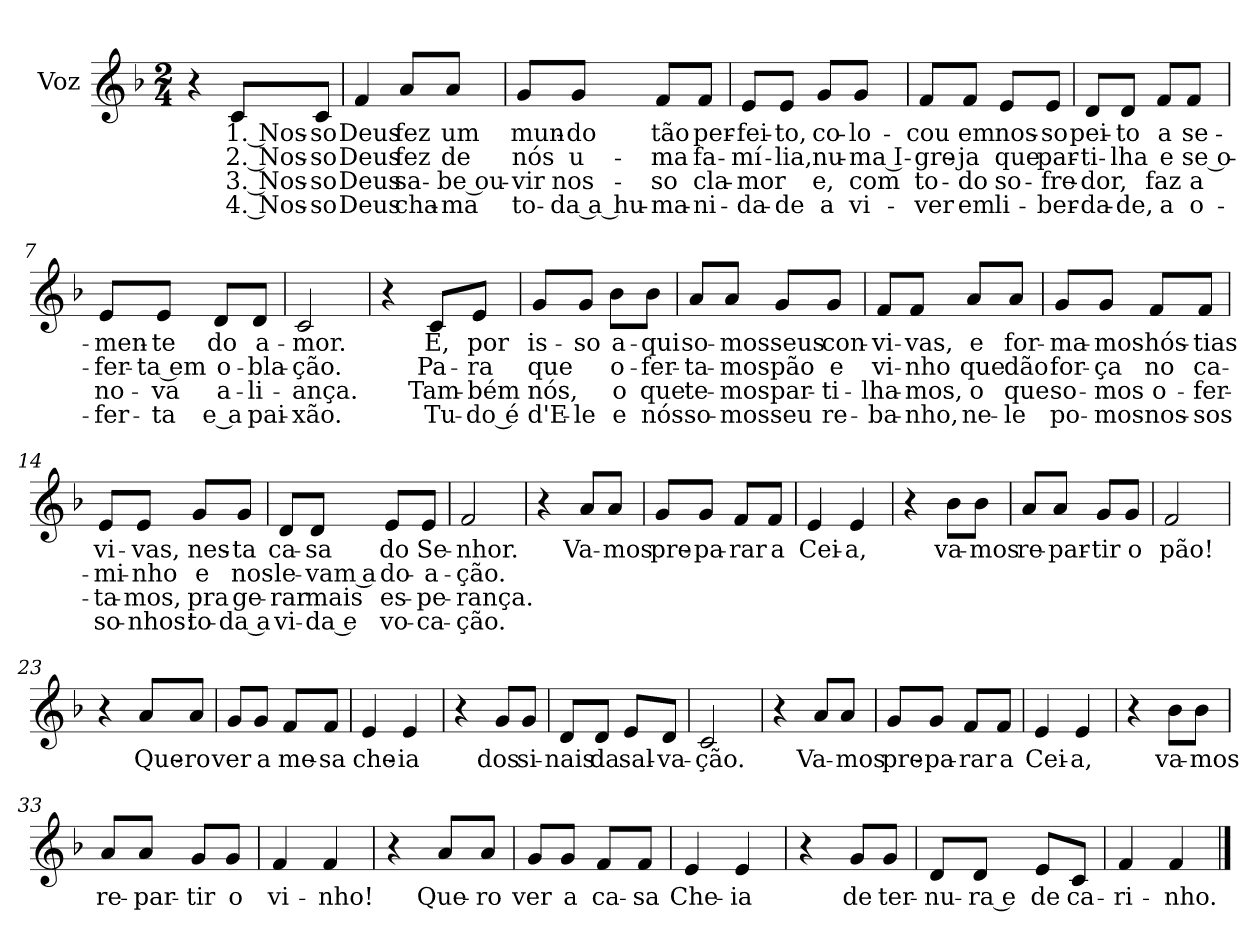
**kern	**text	**text	**text	**text
*part1	*part1	*part1	*part1	*part1
*staff1	*staff1	*staff1	*staff1	*staff1
*I"Voz	*	*	*	*
*I'Vo.	*	*	*	*
*clefG2	*	*	*	*
*k[b-]	*	*	*	*
*M2/4	*	*	*	*
*MM100	*	*	*	*
=1	=1	=1	=1	=1
4r	.	.	.	.
!	!LO:LY:b	!LO:LY:b	!LO:LY:b	!LO:LY:b
8c/L	1. Nos-	2. Nos-	3. Nos-	4. Nos-
!	!LO:LY:b	!LO:LY:b	!LO:LY:b	!LO:LY:b
8c/J	-so	-so	-so	-so
=2	=2	=2	=2	=2
!	!LO:LY:b	!LO:LY:b	!LO:LY:b	!LO:LY:b
4f/	Deus	Deus	Deus	Deus
!	!LO:LY:b	!LO:LY:b	!LO:LY:b	!LO:LY:b
8a/L	fez	fez	sa-	cha-
!	!LO:LY:b	!LO:LY:b	!LO:LY:b	!LO:LY:b
8a/J	um	de	-be ou-	-ma
=3	=3	=3	=3	=3
!	!LO:LY:b	!LO:LY:b	!LO:LY:b	!LO:LY:b
8g/L	mun-	nós	-vir	to-
!	!LO:LY:b	!LO:LY:b	!LO:LY:b	!LO:LY:b
8g/J	-do	u-	nos-	-da a hu-
!	!LO:LY:b	!LO:LY:b	!LO:LY:b	!LO:LY:b
8f/L	tão	-ma	-so	-ma-
!	!LO:LY:b	!LO:LY:b	!LO:LY:b	!LO:LY:b
8f/J	per-	fa-	cla-	-ni-
=4	=4	=4	=4	=4
!	!LO:LY:b	!LO:LY:b	!LO:LY:b	!LO:LY:b
8e/L	-fei-	-mí-	-mor	-da-
!	!LO:LY:b	!LO:LY:b	!	!LO:LY:b
8e/J	-to,	-lia,	.	-de
!	!LO:LY:b	!LO:LY:b	!LO:LY:b	!LO:LY:b
8g/L	co-	nu-	e,	a
!	!LO:LY:b	!LO:LY:b	!LO:LY:b	!LO:LY:b
8g/J	-lo-	-ma I-	com	vi-
=5	=5	=5	=5	=5
!	!LO:LY:b	!LO:LY:b	!LO:LY:b	!LO:LY:b
8f/L	-cou	-gre-	to-	-ver
!	!LO:LY:b	!LO:LY:b	!LO:LY:b	!LO:LY:b
8f/J	em	-ja	-do	em
!	!LO:LY:b	!LO:LY:b	!LO:LY:b	!LO:LY:b
8e/L	nos-	que	so-	li-
!	!LO:LY:b	!LO:LY:b	!LO:LY:b	!LO:LY:b
8e/J	-so	par-	-fre-	-ber-
!!LO:LB:g=z
=6	=6	=6	=6	=6
!	!LO:LY:b	!LO:LY:b	!LO:LY:b	!LO:LY:b
8d/L	pei-	-ti-	-dor,	-da-
!	!LO:LY:b	!LO:LY:b	!	!LO:LY:b
8d/J	-to	-lha	.	-de,
!	!LO:LY:b	!LO:LY:b	!LO:LY:b	!LO:LY:b
8f/L	a	e	faz	a
!	!LO:LY:b	!LO:LY:b	!LO:LY:b	!LO:LY:b
8f/J	se-	se o-	a	o-
=7	=7	=7	=7	=7
!	!LO:LY:b	!LO:LY:b	!LO:LY:b	!LO:LY:b
8e/L	-men-	-fer-	no-	-fer-
!	!LO:LY:b	!LO:LY:b	!LO:LY:b	!LO:LY:b
8e/J	-te	-ta em	-va	-ta
!	!LO:LY:b	!LO:LY:b	!LO:LY:b	!LO:LY:b
8d/L	do	o-	a-	e a
!	!LO:LY:b	!LO:LY:b	!LO:LY:b	!LO:LY:b
8d/J	a-	-bla-	-li-	pai-
=8	=8	=8	=8	=8
!	!LO:LY:b	!LO:LY:b	!LO:LY:b	!LO:LY:b
2c/	-mor.	-ção.	-ança.	-xão.
=9	=9	=9	=9	=9
4r	.	.	.	.
!	!LO:LY:b	!LO:LY:b	!LO:LY:b	!LO:LY:b
8c/L	E,	Pa-	Tam-	Tu-
!	!LO:LY:b	!LO:LY:b	!LO:LY:b	!LO:LY:b
8e/J	por	-ra	-bém	-do é
=10	=10	=10	=10	=10
!	!LO:LY:b	!LO:LY:b	!LO:LY:b	!LO:LY:b
8g/L	is-	que	nós,	d'E-
!	!LO:LY:b	!	!	!LO:LY:b
8g/J	-so	.	.	-le
!	!LO:LY:b	!LO:LY:b	!LO:LY:b	!LO:LY:b
8b-\L	a-	o-	o	e
!	!LO:LY:b	!LO:LY:b	!LO:LY:b	!LO:LY:b
8b-\J	-qui	-fer-	que	nós
=11	=11	=11	=11	=11
!	!LO:LY:b	!LO:LY:b	!LO:LY:b	!LO:LY:b
8a/L	so-	-ta-	te-	so-
!	!LO:LY:b	!LO:LY:b	!LO:LY:b	!LO:LY:b
8a/J	-mos	-mos	-mos	-mos
!	!LO:LY:b	!LO:LY:b	!LO:LY:b	!LO:LY:b
8g/L	seus	pão	par-	seu
!	!LO:LY:b	!LO:LY:b	!LO:LY:b	!LO:LY:b
8g/J	con-	e	-ti-	re-
!!LO:LB:g=z
=12	=12	=12	=12	=12
!	!LO:LY:b	!LO:LY:b	!LO:LY:b	!LO:LY:b
8f/L	-vi-	vi-	-lha-	-ba-
!	!LO:LY:b	!LO:LY:b	!LO:LY:b	!LO:LY:b
8f/J	-vas,	-nho	-mos,	-nho,
!	!LO:LY:b	!LO:LY:b	!LO:LY:b	!LO:LY:b
8a/L	e	que	o	ne-
!	!LO:LY:b	!LO:LY:b	!LO:LY:b	!LO:LY:b
8a/J	for-	dão	que	-le
=13	=13	=13	=13	=13
!	!LO:LY:b	!LO:LY:b	!LO:LY:b	!LO:LY:b
8g/L	-ma-	for-	so-	po-
!	!LO:LY:b	!LO:LY:b	!LO:LY:b	!LO:LY:b
8g/J	-mos	-ça	-mos	-mos
!	!LO:LY:b	!LO:LY:b	!LO:LY:b	!LO:LY:b
8f/L	hós-	no	o-	nos-
!	!LO:LY:b	!LO:LY:b	!LO:LY:b	!LO:LY:b
8f/J	-tias	ca-	-fer-	-sos
=14	=14	=14	=14	=14
!	!LO:LY:b	!LO:LY:b	!LO:LY:b	!LO:LY:b
8e/L	vi-	-mi-	-ta-	so-
!	!LO:LY:b	!LO:LY:b	!LO:LY:b	!LO:LY:b
8e/J	-vas,	-nho	-mos,	-nhos:
!	!LO:LY:b	!LO:LY:b	!LO:LY:b	!LO:LY:b
8g/L	nes-	e	pra	to-
!	!LO:LY:b	!LO:LY:b	!LO:LY:b	!LO:LY:b
8g/J	-ta	nos	ge-	-da a
=15	=15	=15	=15	=15
!	!LO:LY:b	!LO:LY:b	!LO:LY:b	!LO:LY:b
8d/L	ca-	le-	-rar	vi-
!	!LO:LY:b	!LO:LY:b	!LO:LY:b	!LO:LY:b
8d/J	-sa	-vam a	mais	-da e
!	!LO:LY:b	!LO:LY:b	!LO:LY:b	!LO:LY:b
8e/L	do	do-	es-	vo-
!	!LO:LY:b	!LO:LY:b	!LO:LY:b	!LO:LY:b
8e/J	Se-	-a-	-pe-	-ca-
=16	=16	=16	=16	=16
!	!LO:LY:b	!LO:LY:b	!LO:LY:b	!LO:LY:b
2f/	-nhor.	-ção.	-rança.	-ção.
!!LO:LB:g=z
=17	=17	=17	=17	=17
4r	.	.	.	.
!	!LO:LY:b	!	!	!
8a/L	Va-	.	.	.
!	!LO:LY:b	!	!	!
8a/J	-mos	.	.	.
=18	=18	=18	=18	=18
!	!LO:LY:b	!	!	!
8g/L	pre-	.	.	.
!	!LO:LY:b	!	!	!
8g/J	-pa-	.	.	.
!	!LO:LY:b	!	!	!
8f/L	-rar	.	.	.
!	!LO:LY:b	!	!	!
8f/J	a	.	.	.
=19	=19	=19	=19	=19
!	!LO:LY:b	!	!	!
4e/	Cei-	.	.	.
!	!LO:LY:b	!	!	!
4e/	-a,	.	.	.
=20	=20	=20	=20	=20
4r	.	.	.	.
!	!LO:LY:b	!	!	!
8b-\L	va-	.	.	.
!	!LO:LY:b	!	!	!
8b-\J	-mos	.	.	.
=21	=21	=21	=21	=21
!	!LO:LY:b	!	!	!
8a/L	re-	.	.	.
!	!LO:LY:b	!	!	!
8a/J	-par-	.	.	.
!	!LO:LY:b	!	!	!
8g/L	-tir	.	.	.
!	!LO:LY:b	!	!	!
8g/J	o	.	.	.
=22	=22	=22	=22	=22
!	!LO:LY:b	!	!	!
2f/	pão!	.	.	.
=23	=23	=23	=23	=23
4r	.	.	.	.
!	!LO:LY:b	!	!	!
8a/L	Que-	.	.	.
!	!LO:LY:b	!	!	!
8a/J	-ro	.	.	.
=24	=24	=24	=24	=24
!	!LO:LY:b	!	!	!
8g/L	ver	.	.	.
!	!LO:LY:b	!	!	!
8g/J	a	.	.	.
!	!LO:LY:b	!	!	!
8f/L	me-	.	.	.
!	!LO:LY:b	!	!	!
8f/J	-sa	.	.	.
=25	=25	=25	=25	=25
!	!LO:LY:b	!	!	!
4e/	che-	.	.	.
!	!LO:LY:b	!	!	!
4e/	-ia	.	.	.
=26	=26	=26	=26	=26
4r	.	.	.	.
!	!LO:LY:b	!	!	!
8g/L	dos	.	.	.
!	!LO:LY:b	!	!	!
8g/J	si-	.	.	.
!!LO:LB:g=z
=27	=27	=27	=27	=27
!	!LO:LY:b	!	!	!
8d/L	-nais	.	.	.
!	!LO:LY:b	!	!	!
8d/J	da	.	.	.
!	!LO:LY:b	!	!	!
8e/L	sal-	.	.	.
!	!LO:LY:b	!	!	!
8d/J	-va-	.	.	.
=28	=28	=28	=28	=28
!	!LO:LY:b	!	!	!
2c/	-ção.	.	.	.
=29	=29	=29	=29	=29
4r	.	.	.	.
!	!LO:LY:b	!	!	!
8a/L	Va-	.	.	.
!	!LO:LY:b	!	!	!
8a/J	-mos	.	.	.
=30	=30	=30	=30	=30
!	!LO:LY:b	!	!	!
8g/L	pre-	.	.	.
!	!LO:LY:b	!	!	!
8g/J	-pa-	.	.	.
!	!LO:LY:b	!	!	!
8f/L	-rar	.	.	.
!	!LO:LY:b	!	!	!
8f/J	a	.	.	.
=31	=31	=31	=31	=31
!	!LO:LY:b	!	!	!
4e/	Cei-	.	.	.
!	!LO:LY:b	!	!	!
4e/	a,	.	.	.
=32	=32	=32	=32	=32
4r	.	.	.	.
!	!LO:LY:b	!	!	!
8b-\L	va-	.	.	.
!	!LO:LY:b	!	!	!
8b-\J	-mos	.	.	.
=33	=33	=33	=33	=33
!	!LO:LY:b	!	!	!
8a/L	re-	.	.	.
!	!LO:LY:b	!	!	!
8a/J	-par-	.	.	.
!	!LO:LY:b	!	!	!
8g/L	-tir	.	.	.
!	!LO:LY:b	!	!	!
8g/J	o	.	.	.
=34	=34	=34	=34	=34
!	!LO:LY:b	!	!	!
4f/	vi-	.	.	.
!	!LO:LY:b	!	!	!
4f/	-nho!	.	.	.
=35	=35	=35	=35	=35
4r	.	.	.	.
!	!LO:LY:b	!	!	!
8a/L	Que-	.	.	.
!	!LO:LY:b	!	!	!
8a/J	-ro	.	.	.
!!LO:LB:g=z
=36	=36	=36	=36	=36
!	!LO:LY:b	!	!	!
8g/L	ver	.	.	.
!	!LO:LY:b	!	!	!
8g/J	a	.	.	.
!	!LO:LY:b	!	!	!
8f/L	ca-	.	.	.
!	!LO:LY:b	!	!	!
8f/J	-sa	.	.	.
=37	=37	=37	=37	=37
!	!LO:LY:b	!	!	!
4e/	Che-	.	.	.
!	!LO:LY:b	!	!	!
4e/	-ia	.	.	.
=38	=38	=38	=38	=38
4r	.	.	.	.
!	!LO:LY:b	!	!	!
8g/L	de	.	.	.
!	!LO:LY:b	!	!	!
8g/J	ter-	.	.	.
=39	=39	=39	=39	=39
!	!LO:LY:b	!	!	!
8d/L	-nu-	.	.	.
!	!LO:LY:b	!	!	!
8d/J	-ra e	.	.	.
!	!LO:LY:b	!	!	!
8e/L	de	.	.	.
!	!LO:LY:b	!	!	!
8c/J	ca-	.	.	.
=40	=40	=40	=40	=40
!	!LO:LY:b	!	!	!
4f/	-ri-	.	.	.
!	!LO:LY:b	!	!	!
4f/	-nho.	.	.	.
==	==	==	==	==
*-	*-	*-	*-	*-
